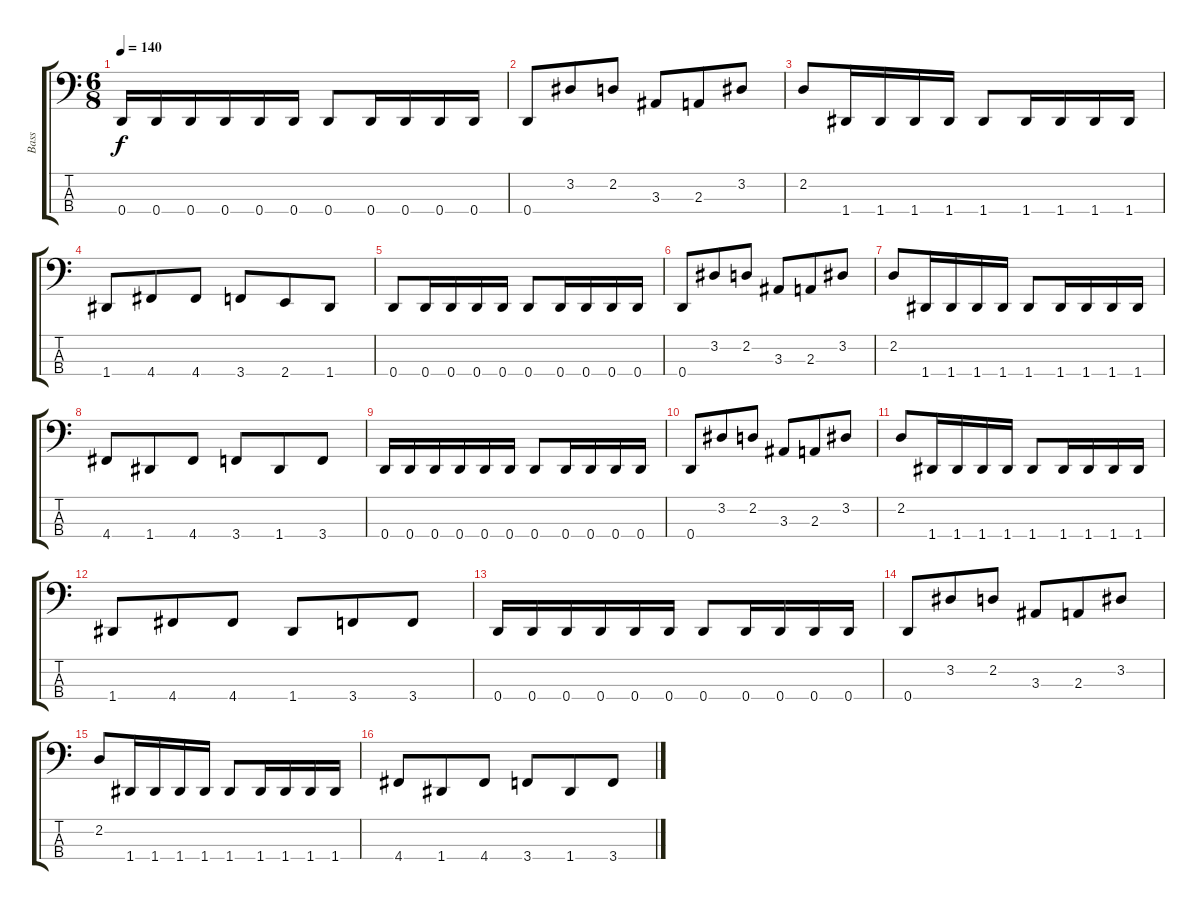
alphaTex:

\track ("Bass" "Bass") {instrument electricbasspick}
\staff {score tabs}
\tuning (F2 C2 G1 D1) {hide}
\ts (6 8)
\tempo 140
\clef f4
\ks c
0.4.16{dy f} 0.4.16 0.4.16 0.4.16 0.4.16 0.4.16 0.4.8 0.4.16 0.4.16 0.4.16 0.4.16 |
0.4.8 3.2.8 2.2.8 3.3.8 2.3.8 3.2.8 |
2.2.8 1.4.16 1.4.16 1.4.16 1.4.16 1.4.8 1.4.16 1.4.16 1.4.16 1.4.16 |
1.4.8 4.4.8 4.4.8 3.4.8 2.4.8 1.4.8 |
0.4.8 0.4.16 0.4.16 0.4.16 0.4.16 0.4.8 0.4.16 0.4.16 0.4.16 0.4.16 |
0.4.8 3.2.8 2.2.8 3.3.8 2.3.8 3.2.8 |
2.2.8 1.4.16 1.4.16 1.4.16 1.4.16 1.4.8 1.4.16 1.4.16 1.4.16 1.4.16 |
4.4.8 1.4.8 4.4.8 3.4.8 1.4.8 3.4.8 |
0.4.16 0.4.16 0.4.16 0.4.16 0.4.16 0.4.16 0.4.8 0.4.16 0.4.16 0.4.16 0.4.16 |
0.4.8 3.2.8 2.2.8 3.3.8 2.3.8 3.2.8 |
2.2.8 1.4.16 1.4.16 1.4.16 1.4.16 1.4.8 1.4.16 1.4.16 1.4.16 1.4.16 |
1.4.8 4.4.8 4.4.8 1.4.8 3.4.8 3.4.8 |
0.4.16 0.4.16 0.4.16 0.4.16 0.4.16 0.4.16 0.4.8 0.4.16 0.4.16 0.4.16 0.4.16 |
0.4.8 3.2.8 2.2.8 3.3.8 2.3.8 3.2.8 |
2.2.8 1.4.16 1.4.16 1.4.16 1.4.16 1.4.8 1.4.16 1.4.16 1.4.16 1.4.16 |
4.4.8 1.4.8 4.4.8 3.4.8 1.4.8 3.4.8
